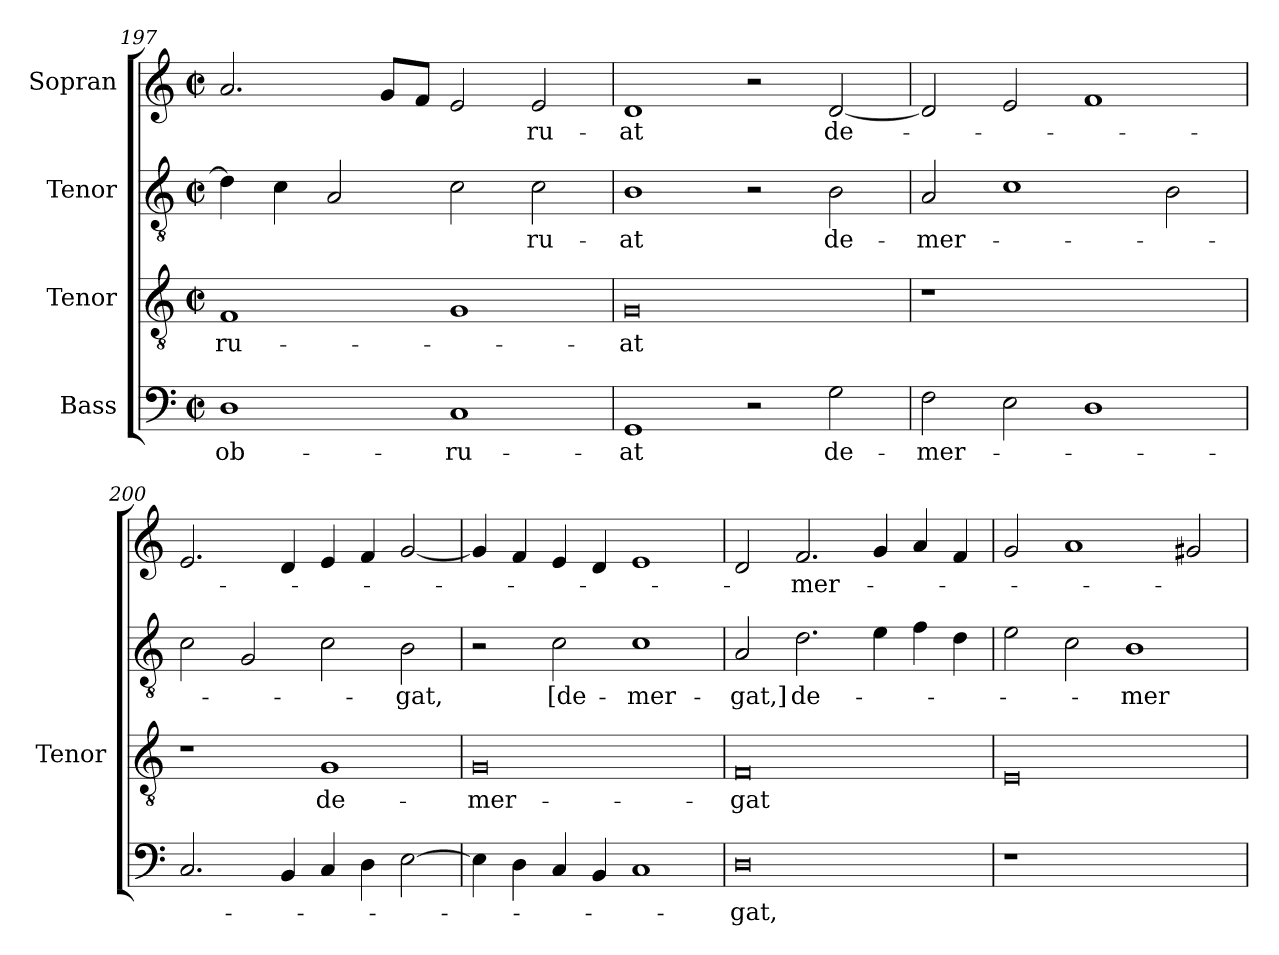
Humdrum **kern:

**kern	**text	**kern	**text	**kern	**text	**kern	**text
*part4	*part4	*part3	*part3	*part2	*part2	*part1	*part1
*staff4	*staff4	*staff3	*staff3	*staff2	*staff2	*staff1	*staff1
*I"Bass	*	*I"Tenor	*	*I"Tenor	*	*I"Sopran	*
*	*	*I'Tenor	*	*	*	*	*
*clefF4	*	*clefGv2	*	*clefGv2	*	*clefG2	*
*	*	*ITrd7c12	*	*ITrd7c12	*	*	*
*k[]	*	*k[]	*	*k[]	*	*k[]	*
*M2/2	*	*M2/2	*	*M2/2	*	*M2/2	*
*met(c|)	*	*met(c|)	*	*met(c|)	*	*met(c|)	*
=197	=197	=197	=197	=197	=197	=197	=197
!	!LO:LY:b:color=#000000	!	!	!	!	!	!
!	!	!	!LO:LY:b:color=#000000	!	!	!	!
1Di	ob-	1FFi	-ru-	4Di\]	.	2.ai/	.
.	.	.	.	4Ci\	.	.	.
.	.	.	.	2AAi/	.	.	.
.	.	.	.	.	.	8gi/L	.
.	.	.	.	.	.	8fi/J	.
!	!LO:LY:b:color=#000000	!	!	!	!	!	!
1Ci	-ru-	1GGi	.	2Ci\	.	2ei/	.
!	!	!	!	!	!LO:LY:b:color=#000000	!	!
!	!	!	!	!	!	!	!LO:LY:b:color=#000000
.	.	.	.	2Ci\	-ru-	2ei/	-ru-
=198	=198	=198	=198	=198	=198	=198	=198
!	!LO:LY:b:color=#000000	!	!	!	!	!	!
!	!	!	!LO:LY:b:color=#000000	!	!	!	!
!	!	!	!	!	!LO:LY:b:color=#000000	!	!
!	!	!	!	!	!	!	!LO:LY:b:color=#000000
1GGi	-at	0GGi	-at	1BBi	-at	1di	-at
2r	.	.	.	2r	.	2r	.
!	!LO:LY:b:color=#000000	!	!	!	!	!	!
!	!	!	!	!	!LO:LY:b:color=#000000	!	!
!	!	!	!	!	!	!	!LO:LY:b:color=#000000
2Gi\	de-	.	.	2BBi\	de-	[<2di/	de-
=199	=199	=199	=199	=199	=199	=199	=199
!	!LO:LY:b:color=#000000	!LO:N:vis=1	!	!	!	!	!
!	!	!	!	!	!LO:LY:b:color=#000000	!	!
2Fi\	-mer-	1r	.	2AAi/	-mer-	2di/]	.
2Ei\	.	.	.	1Ci	.	2ei/	.
1Di	.	1ryy	.	.	.	1fi	.
.	.	.	.	2BBi\	.	.	.
=200	=200	=200	=200	=200	=200	=200	=200
2.Ci/	.	1r	.	2Ci\	.	2.ei/	.
.	.	.	.	2GGi/	.	.	.
4BBi/	.	.	.	.	.	4di/	.
!	!	!	!LO:LY:b:color=#000000	!	!	!	!
4Ci/	.	1GGi	de-	2Ci\	.	4ei/	.
4Di\	.	.	.	.	.	4fi/	.
!	!	!	!	!	!LO:LY:b:color=#000000	!	!
[>2Ei\	.	.	.	2BBi\	-gat,	[<2gi/	.
=201	=201	=201	=201	=201	=201	=201	=201
!	!	!	!LO:LY:b:color=#000000	!	!	!	!
4Ei\]	.	0GGi	-mer-	2r	.	4gi/]	.
4Di\	.	.	.	.	.	4fi/	.
!	!	!	!	!	!LO:LY:b:color=#000000	!	!
4Ci/	.	.	.	2Ci\	[de-	4ei/	.
4BBi/	.	.	.	.	.	4di/	.
!	!	!	!	!	!LO:LY:b:color=#000000	!	!
1Ci	.	.	.	1Ci	-mer-	1ei	.
=202	=202	=202	=202	=202	=202	=202	=202
!	!LO:LY:b:color=#000000	!	!	!	!	!	!
!	!	!	!LO:LY:b:color=#000000	!	!	!	!
!	!	!	!	!	!LO:LY:b:color=#000000	!	!
0Di	-gat,	0FFi	-gat	2AAi/	-gat,]	2di/	.
!	!	!	!	!	!LO:LY:b:color=#000000	!	!
!	!	!	!	!	!	!	!LO:LY:b:color=#000000
.	.	.	.	2.Di\	de-	2.fi/	-mer-
.	.	.	.	4Ei\	.	4gi/	.
.	.	.	.	4Fi\	.	4ai/	.
.	.	.	.	4Di\	.	4fi/	.
!!LO:LB:g=z
=203	=203	=203	=203	=203	=203	=203	=203
!LO:N:vis=1	!	!	!	!	!	!	!
1r	.	0EEi	.	2Ei\	.	2gi/	.
.	.	.	.	2Ci\	.	1ai	.
!	!	!	!	!	!LO:LY:b:color=#000000	!	!
1ryy	.	.	.	1BBi	-mer-	.	.
.	.	.	.	.	.	2g#Xi/	.
=	=	=	=	=	=	=	=
*-	*-	*-	*-	*-	*-	*-	*-
